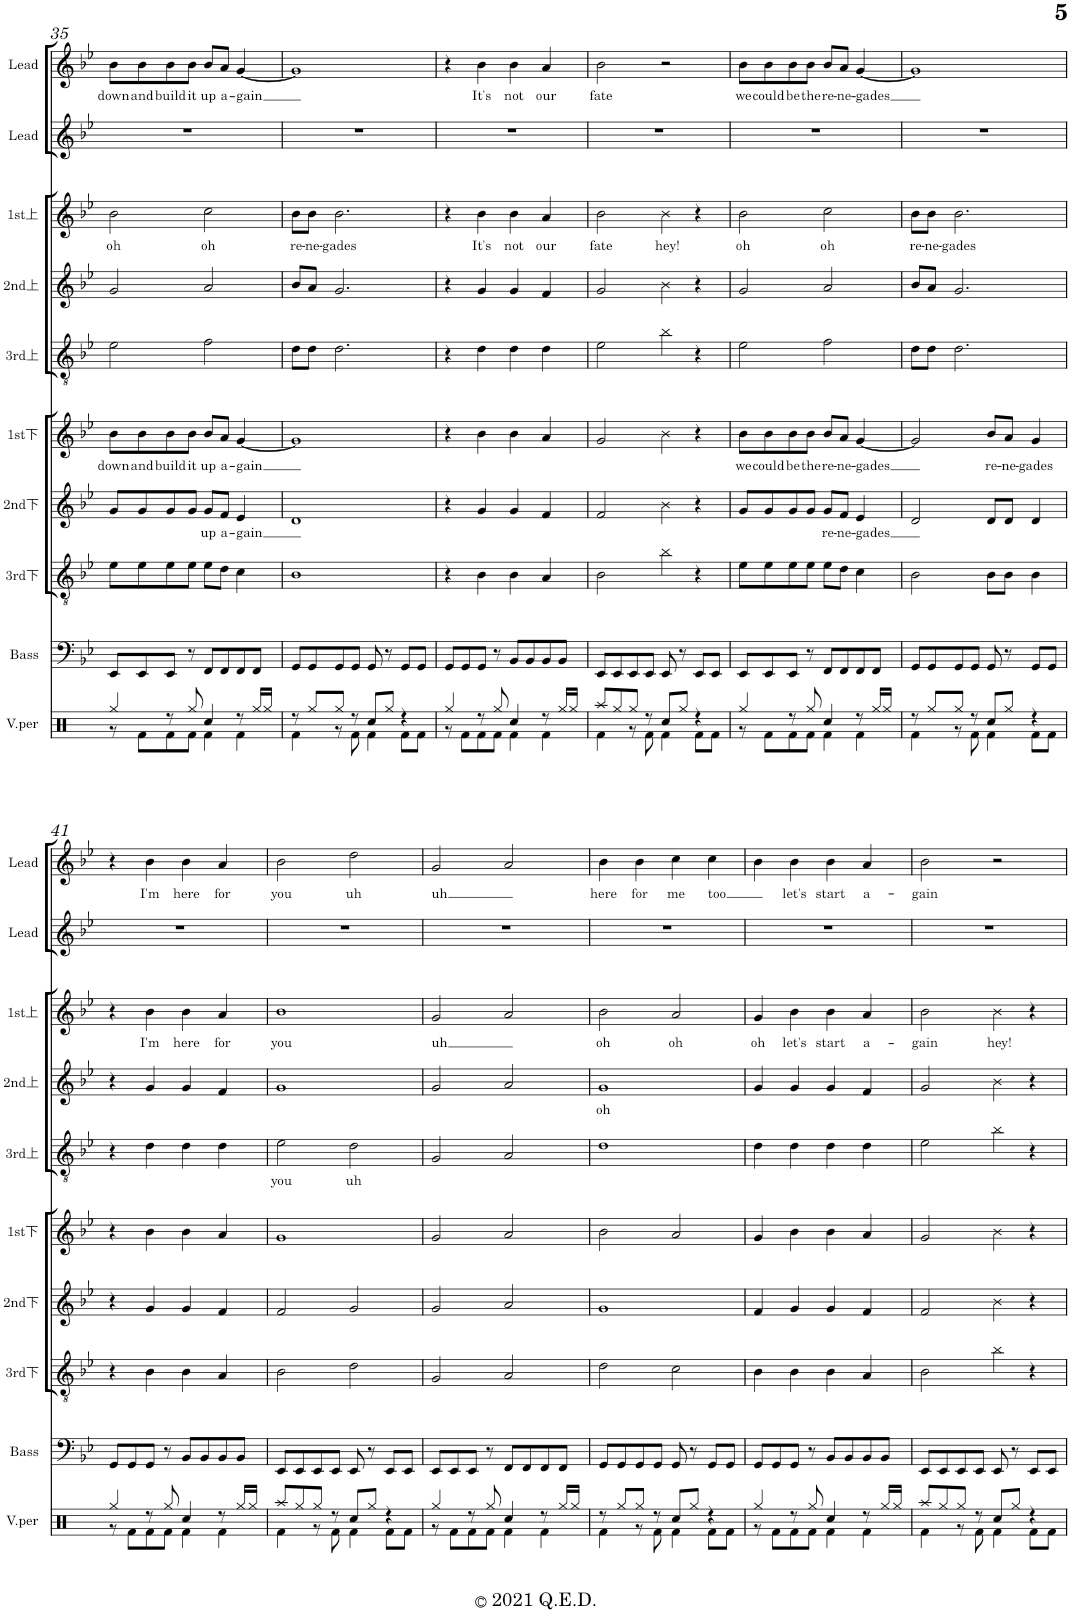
**kern	**kern	**kern	**kern	**text	**kern	**text	**kern	**text	**kern	**text	**kern	**text	**kern	**kern	**text
*part10	*part9	*part8	*part7	*part7	*part6	*part6	*part5	*part5	*part4	*part4	*part3	*part3	*part2	*part1	*part1
*staff10	*staff9	*staff8	*staff7	*staff7	*staff6	*staff6	*staff5	*staff5	*staff4	*staff4	*staff3	*staff3	*staff2	*staff1	*staff1
*I"V. per	*I"Bass	*I"3rd下	*I"2nd下	*	*I"1st下	*	*I"3rd上	*	*I"2nd上	*	*I"1st上	*	*I"Lead	*I"Lead	*
*I'V.per	*I'Bass	*I'3rd下	*I'2nd下	*	*I'1st下	*	*I'3rd上	*	*I'2nd上	*	*I'1st上	*	*I'Lead	*I'Lead	*
!!LO:PB:g=z
*clefX	*clefF4	*clefGv2	*clefG2	*	*clefG2	*	*clefGv2	*	*clefG2	*	*clefG2	*	*clefG2	*clefG2	*
*k[]	*k[b-e-]	*k[b-e-]	*k[b-e-]	*	*k[b-e-]	*	*k[b-e-]	*	*k[b-e-]	*	*k[b-e-]	*	*k[b-e-]	*k[b-e-]	*
*M4/4	*M4/4	*M4/4	*M4/4	*	*M4/4	*	*M4/4	*	*M4/4	*	*M4/4	*	*M4/4	*M4/4	*
=35	=35	=35	=35	=35	=35	=35	=35	=35	=35	=35	=35	=35	=35	=35	=35
*^	*	*	*	*	*	*	*	*	*	*	*	*	*	*	*
!	!	!	!	!	!	!	!LO:LY:b	!	!	!	!	!	!LO:LY:b	!	!	!LO:LY:b
4Rgg/	8r	8EE-/L	8e-\L	8g/L	.	8b-\L	down	2e-\	.	2g/	.	2b-\	oh	1r	8b-\L	down
!	!	!	!	!	!	!	!LO:LY:b	!	!	!	!	!	!	!	!	!LO:LY:b
.	8Rf\L	8EE-/	8e-\	8g/	.	8b-\	and	.	.	.	.	.	.	.	8b-\	and
!	!	!	!	!	!	!	!LO:LY:b	!	!	!	!	!	!	!	!	!LO:LY:b
8r	8Rf\	8EE-/J	8e-\	8g/	.	8b-\	build	.	.	.	.	.	.	.	8b-\	build
!	!	!	!	!	!	!	!LO:LY:b	!	!	!	!	!	!	!	!	!LO:LY:b
8Rgg/	8Rf\J	8r	8e-\J	8g/J	.	8b-\J	it	.	.	.	.	.	.	.	8b-\J	it
!	!	!	!	!	!LO:LY:b	!	!LO:LY:b	!	!	!	!	!	!LO:LY:b	!	!	!LO:LY:b
4Rcc/	4Rf\	8FF/L	8e-\L	8g/L	up	8b-/L	up	2f\	.	2a/	.	2cc\	oh	.	8b-/L	up
!	!	!	!	!	!LO:LY:b	!	!LO:LY:b	!	!	!	!	!	!	!	!	!LO:LY:b
.	.	8FF/	8d\J	8f/J	a-	8a/J	a-	.	.	.	.	.	.	.	8a/J	a-
!	!	!	!	!	!LO:LY:b	!	!LO:LY:b	!	!	!	!	!	!	!	!	!LO:LY:b
8r	4Rf\	8FF/	4c\	4e-/	-gain	[4g/	gain	.	.	.	.	.	.	.	[4g/	-gain
16Rgg/LL	.	8FF/J	.	.	.	.	.	.	.	.	.	.	.	.	.	.
16Rgg/JJ	.	.	.	.	.	.	.	.	.	.	.	.	.	.	.	.
=36	=36	=36	=36	=36	=36	=36	=36	=36	=36	=36	=36	=36	=36	=36	=36	=36
!	!	!	!	!	!	!	!	!	!	!	!	!	!LO:LY:b	!	!	!
8r	4Rf\	8GG/L	1B-	1d	.	1g]	.	8d\L	.	8b-/L	.	8b-\L	re-	1r	1g]	.
!	!	!	!	!	!	!	!	!	!	!	!	!	!LO:LY:b	!	!	!
8Rgg/L	.	8GG/	.	.	.	.	.	8d\J	.	8a/J	.	8b-\J	-ne-	.	.	.
!	!	!	!	!	!	!	!	!	!	!	!	!	!LO:LY:b	!	!	!
8Rgg/J	8r	8GG/	.	.	.	.	.	2.d\	.	2.g/	.	2.b-\	-gades	.	.	.
8r	8Rf\	8GG/J	.	.	.	.	.	.	.	.	.	.	.	.	.	.
8Rcc/L	4Rf\	8GG/	.	.	.	.	.	.	.	.	.	.	.	.	.	.
8Rgg/J	.	8r	.	.	.	.	.	.	.	.	.	.	.	.	.	.
4r	8Rf\L	8GG/L	.	.	.	.	.	.	.	.	.	.	.	.	.	.
.	8Rf\J	8GG/J	.	.	.	.	.	.	.	.	.	.	.	.	.	.
=37	=37	=37	=37	=37	=37	=37	=37	=37	=37	=37	=37	=37	=37	=37	=37	=37
4Rgg/	8r	8GG/L	4r	4r	.	4r	.	4r	.	4r	.	4r	.	1r	4r	.
.	8Rf\L	8GG/	.	.	.	.	.	.	.	.	.	.	.	.	.	.
!	!	!	!	!	!	!	!	!	!	!	!	!	!LO:LY:b	!	!	!LO:LY:b
8r	8Rf\	8GG/J	4B-\	4g/	.	4b-\	.	4d\	.	4g/	.	4b-\	It's	.	4b-\	It's
8Rgg/	8Rf\J	8r	.	.	.	.	.	.	.	.	.	.	.	.	.	.
!	!	!	!	!	!	!	!	!	!	!	!	!	!LO:LY:b	!	!	!LO:LY:b
4Rcc/	4Rf\	8BB-/L	4B-\	4g/	.	4b-\	.	4d\	.	4g/	.	4b-\	not	.	4b-\	not
.	.	8BB-/	.	.	.	.	.	.	.	.	.	.	.	.	.	.
!	!	!	!	!	!	!	!	!	!	!	!	!	!LO:LY:b	!	!	!LO:LY:b
8r	4Rf\	8BB-/	4A/	4f/	.	4a/	.	4d\	.	4f/	.	4a/	our	.	4a/	our
16Rgg/LL	.	8BB-/J	.	.	.	.	.	.	.	.	.	.	.	.	.	.
16Rgg/JJ	.	.	.	.	.	.	.	.	.	.	.	.	.	.	.	.
=38	=38	=38	=38	=38	=38	=38	=38	=38	=38	=38	=38	=38	=38	=38	=38	=38
!	!	!	!	!	!	!	!	!	!	!	!	!	!LO:LY:b	!	!	!LO:LY:b
8Raa/L	4Rf\	8EE-/L	2B-\	2f/	.	2g/	.	2e-\	.	2g/	.	2b-\	fate	1r	2b-\	fate
8Rgg/	.	8EE-/	.	.	.	.	.	.	.	.	.	.	.	.	.	.
8Rgg/J	8r	8EE-/	.	.	.	.	.	.	.	.	.	.	.	.	.	.
8r	8Rf\	8EE-/J	.	.	.	.	.	.	.	.	.	.	.	.	.	.
!	!	!	!	!	!	!	!	!	!	!	!	!	!LO:LY:b	!	!	!
8Rcc/L	4Rf\	8EE-/	4b-\	4b-\	.	4b-\	.	4b-\	.	4b-\	.	4b-\	hey!	.	2r	.
8Rgg/J	.	8r	.	.	.	.	.	.	.	.	.	.	.	.	.	.
4r	8Rf\L	8EE-/L	4r	4r	.	4r	.	4r	.	4r	.	4r	.	.	.	.
.	8Rf\J	8EE-/J	.	.	.	.	.	.	.	.	.	.	.	.	.	.
=39	=39	=39	=39	=39	=39	=39	=39	=39	=39	=39	=39	=39	=39	=39	=39	=39
!	!	!	!	!	!	!	!LO:LY:b	!	!	!	!	!	!LO:LY:b	!	!	!LO:LY:b
4Rgg/	8r	8EE-/L	8e-\L	8g/L	.	8b-\L	we	2e-\	.	2g/	.	2b-\	oh	1r	8b-\L	we
!	!	!	!	!	!	!	!LO:LY:b	!	!	!	!	!	!	!	!	!LO:LY:b
.	8Rf\L	8EE-/	8e-\	8g/	.	8b-\	could	.	.	.	.	.	.	.	8b-\	could
!	!	!	!	!	!	!	!LO:LY:b	!	!	!	!	!	!	!	!	!LO:LY:b
8r	8Rf\	8EE-/J	8e-\	8g/	.	8b-\	be	.	.	.	.	.	.	.	8b-\	be
!	!	!	!	!	!	!	!LO:LY:b	!	!	!	!	!	!	!	!	!LO:LY:b
8Rgg/	8Rf\J	8r	8e-\J	8g/J	.	8b-\J	the	.	.	.	.	.	.	.	8b-\J	the
!	!	!	!	!	!LO:LY:b	!	!LO:LY:b	!	!	!	!	!	!LO:LY:b	!	!	!LO:LY:b
4Rcc/	4Rf\	8FF/L	8e-\L	8g/L	re-	8b-/L	re-	2f\	.	2a/	.	2cc\	oh	.	8b-/L	re-
!	!	!	!	!	!LO:LY:b	!	!LO:LY:b	!	!	!	!	!	!	!	!	!LO:LY:b
.	.	8FF/	8d\J	8f/J	-ne-	8a/J	-ne-	.	.	.	.	.	.	.	8a/J	-ne-
!	!	!	!	!	!LO:LY:b	!	!LO:LY:b	!	!	!	!	!	!	!	!	!LO:LY:b
8r	4Rf\	8FF/	4c\	4e-/	-gades	[4g/	gades	.	.	.	.	.	.	.	[4g/	-gades
16Rgg/LL	.	8FF/J	.	.	.	.	.	.	.	.	.	.	.	.	.	.
16Rgg/JJ	.	.	.	.	.	.	.	.	.	.	.	.	.	.	.	.
=40	=40	=40	=40	=40	=40	=40	=40	=40	=40	=40	=40	=40	=40	=40	=40	=40
!	!	!	!	!	!	!	!	!	!	!	!	!	!LO:LY:b	!	!	!
8r	4Rf\	8GG/L	2B-\	2d/	.	2g/]	.	8d\L	.	8b-/L	.	8b-\L	re-	1r	1g]	.
!	!	!	!	!	!	!	!	!	!	!	!	!	!LO:LY:b	!	!	!
8Rgg/L	.	8GG/	.	.	.	.	.	8d\J	.	8a/J	.	8b-\J	-ne-	.	.	.
!	!	!	!	!	!	!	!	!	!	!	!	!	!LO:LY:b	!	!	!
8Rgg/J	8r	8GG/	.	.	.	.	.	2.d\	.	2.g/	.	2.b-\	-gades	.	.	.
8r	8Rf\	8GG/J	.	.	.	.	.	.	.	.	.	.	.	.	.	.
!	!	!	!	!	!	!	!LO:LY:b	!	!	!	!	!	!	!	!	!
8Rcc/L	4Rf\	8GG/	8B-\L	8d/L	.	8b-/L	re-	.	.	.	.	.	.	.	.	.
!	!	!	!	!	!	!	!LO:LY:b	!	!	!	!	!	!	!	!	!
8Rgg/J	.	8r	8B-\J	8d/J	.	8a/J	-ne-	.	.	.	.	.	.	.	.	.
!	!	!	!	!	!	!	!LO:LY:b	!	!	!	!	!	!	!	!	!
4r	8Rf\L	8GG/L	4B-\	4d/	.	4g/	-gades	.	.	.	.	.	.	.	.	.
.	8Rf\J	8GG/J	.	.	.	.	.	.	.	.	.	.	.	.	.	.
!!LO:LB:g=z
=41	=41	=41	=41	=41	=41	=41	=41	=41	=41	=41	=41	=41	=41	=41	=41	=41
4Rgg/	8r	8GG/L	4r	4r	.	4r	.	4r	.	4r	.	4r	.	1r	4r	.
.	8Rf\L	8GG/	.	.	.	.	.	.	.	.	.	.	.	.	.	.
!	!	!	!	!	!	!	!	!	!	!	!	!	!LO:LY:b	!	!	!LO:LY:b
8r	8Rf\	8GG/J	4B-\	4g/	.	4b-\	.	4d\	.	4g/	.	4b-\	I'm	.	4b-\	I'm
8Rgg/	8Rf\J	8r	.	.	.	.	.	.	.	.	.	.	.	.	.	.
!	!	!	!	!	!	!	!	!	!	!	!	!	!LO:LY:b	!	!	!LO:LY:b
4Rcc/	4Rf\	8BB-/L	4B-\	4g/	.	4b-\	.	4d\	.	4g/	.	4b-\	here	.	4b-\	here
.	.	8BB-/	.	.	.	.	.	.	.	.	.	.	.	.	.	.
!	!	!	!	!	!	!	!	!	!	!	!	!	!LO:LY:b	!	!	!LO:LY:b
8r	4Rf\	8BB-/	4A/	4f/	.	4a/	.	4d\	.	4f/	.	4a/	for	.	4a/	for
16Rgg/LL	.	8BB-/J	.	.	.	.	.	.	.	.	.	.	.	.	.	.
16Rgg/JJ	.	.	.	.	.	.	.	.	.	.	.	.	.	.	.	.
=42	=42	=42	=42	=42	=42	=42	=42	=42	=42	=42	=42	=42	=42	=42	=42	=42
!	!	!	!	!	!	!	!	!	!LO:LY:b	!	!	!	!LO:LY:b	!	!	!LO:LY:b
8Raa/L	4Rf\	8EE-/L	2B-\	2f/	.	1g	.	2e-\	you	1g	.	1b-	you	1r	2b-\	you
8Rgg/	.	8EE-/	.	.	.	.	.	.	.	.	.	.	.	.	.	.
8Rgg/J	8r	8EE-/	.	.	.	.	.	.	.	.	.	.	.	.	.	.
8r	8Rf\	8EE-/J	.	.	.	.	.	.	.	.	.	.	.	.	.	.
!	!	!	!	!	!	!	!	!	!LO:LY:b	!	!	!	!	!	!	!LO:LY:b
8Rcc/L	4Rf\	8EE-/	2d\	2g/	.	.	.	2d\	uh	.	.	.	.	.	2dd\	uh
8Rgg/J	.	8r	.	.	.	.	.	.	.	.	.	.	.	.	.	.
4r	8Rf\L	8EE-/L	.	.	.	.	.	.	.	.	.	.	.	.	.	.
.	8Rf\J	8EE-/J	.	.	.	.	.	.	.	.	.	.	.	.	.	.
=43	=43	=43	=43	=43	=43	=43	=43	=43	=43	=43	=43	=43	=43	=43	=43	=43
!	!	!	!	!	!	!	!	!	!	!	!	!	!LO:LY:b	!	!	!LO:LY:b
4Rgg/	8r	8EE-/L	2G/	2g/	.	2g/	.	2G/	.	2g/	.	2g/	uh	1r	2g/	uh
.	8Rf\L	8EE-/	.	.	.	.	.	.	.	.	.	.	.	.	.	.
8r	8Rf\	8EE-/J	.	.	.	.	.	.	.	.	.	.	.	.	.	.
8Rgg/	8Rf\J	8r	.	.	.	.	.	.	.	.	.	.	.	.	.	.
4Rcc/	4Rf\	8FF/L	2A/	2a/	.	2a/	.	2A/	.	2a/	.	2a/	.	.	2a/	.
.	.	8FF/	.	.	.	.	.	.	.	.	.	.	.	.	.	.
8r	4Rf\	8FF/	.	.	.	.	.	.	.	.	.	.	.	.	.	.
16Rgg/LL	.	8FF/J	.	.	.	.	.	.	.	.	.	.	.	.	.	.
16Rgg/JJ	.	.	.	.	.	.	.	.	.	.	.	.	.	.	.	.
=44	=44	=44	=44	=44	=44	=44	=44	=44	=44	=44	=44	=44	=44	=44	=44	=44
!	!	!	!	!	!	!	!	!	!	!	!LO:LY:b	!	!LO:LY:b	!	!	!LO:LY:b
8r	4Rf\	8GG/L	2d\	1g	.	2b-\	.	1d	.	1g	oh	2b-\	oh	1r	4b-\	here
8Rgg/L	.	8GG/	.	.	.	.	.	.	.	.	.	.	.	.	.	.
!	!	!	!	!	!	!	!	!	!	!	!	!	!	!	!	!LO:LY:b
8Rgg/J	8r	8GG/	.	.	.	.	.	.	.	.	.	.	.	.	4b-\	for
8r	8Rf\	8GG/J	.	.	.	.	.	.	.	.	.	.	.	.	.	.
!	!	!	!	!	!	!	!	!	!	!	!	!	!LO:LY:b	!	!	!LO:LY:b
8Rcc/L	4Rf\	8GG/	2c\	.	.	2a/	.	.	.	.	.	2a/	oh	.	4cc\	me
8Rgg/J	.	8r	.	.	.	.	.	.	.	.	.	.	.	.	.	.
!	!	!	!	!	!	!	!	!	!	!	!	!	!	!	!	!LO:LY:b
4r	8Rf\L	8GG/L	.	.	.	.	.	.	.	.	.	.	.	.	4cc\	too
.	8Rf\J	8GG/J	.	.	.	.	.	.	.	.	.	.	.	.	.	.
=45	=45	=45	=45	=45	=45	=45	=45	=45	=45	=45	=45	=45	=45	=45	=45	=45
!	!	!	!	!	!	!	!	!	!	!	!	!	!LO:LY:b	!	!	!
4Rgg/	8r	8GG/L	4B-\	4f/	.	4g/	.	4d\	.	4g/	.	4g/	oh	1r	4b-\	.
.	8Rf\L	8GG/	.	.	.	.	.	.	.	.	.	.	.	.	.	.
!	!	!	!	!	!	!	!	!	!	!	!	!	!LO:LY:b	!	!	!LO:LY:b
8r	8Rf\	8GG/J	4B-\	4g/	.	4b-\	.	4d\	.	4g/	.	4b-\	let's	.	4b-\	let's
8Rgg/	8Rf\J	8r	.	.	.	.	.	.	.	.	.	.	.	.	.	.
!	!	!	!	!	!	!	!	!	!	!	!	!	!LO:LY:b	!	!	!LO:LY:b
4Rcc/	4Rf\	8BB-/L	4B-\	4g/	.	4b-\	.	4d\	.	4g/	.	4b-\	start	.	4b-\	start
.	.	8BB-/	.	.	.	.	.	.	.	.	.	.	.	.	.	.
!	!	!	!	!	!	!	!	!	!	!	!	!	!LO:LY:b	!	!	!LO:LY:b
8r	4Rf\	8BB-/	4A/	4f/	.	4a/	.	4d\	.	4f/	.	4a/	a-	.	4a/	a-
16Rgg/LL	.	8BB-/J	.	.	.	.	.	.	.	.	.	.	.	.	.	.
16Rgg/JJ	.	.	.	.	.	.	.	.	.	.	.	.	.	.	.	.
=46	=46	=46	=46	=46	=46	=46	=46	=46	=46	=46	=46	=46	=46	=46	=46	=46
!	!	!	!	!	!	!	!	!	!	!	!	!	!LO:LY:b	!	!	!LO:LY:b
8Raa/L	4Rf\	8EE-/L	2B-\	2f/	.	2g/	.	2e-\	.	2g/	.	2b-\	-gain	1r	2b-\	-gain
8Rgg/	.	8EE-/	.	.	.	.	.	.	.	.	.	.	.	.	.	.
8Rgg/J	8r	8EE-/	.	.	.	.	.	.	.	.	.	.	.	.	.	.
8r	8Rf\	8EE-/J	.	.	.	.	.	.	.	.	.	.	.	.	.	.
!	!	!	!	!	!	!	!	!	!	!	!	!	!LO:LY:b	!	!	!
8Rcc/L	4Rf\	8EE-/	4b-\	4b-\	.	4b-\	.	4b-\	.	4b-\	.	4b-\	hey!	.	2r	.
8Rgg/J	.	8r	.	.	.	.	.	.	.	.	.	.	.	.	.	.
4r	8Rf\L	8EE-/L	4r	4r	.	4r	.	4r	.	4r	.	4r	.	.	.	.
.	8Rf\J	8EE-/J	.	.	.	.	.	.	.	.	.	.	.	.	.	.
*v	*v	*	*	*	*	*	*	*	*	*	*	*	*	*	*	*
=	=	=	=	=	=	=	=	=	=	=	=	=	=	=	=
*-	*-	*-	*-	*-	*-	*-	*-	*-	*-	*-	*-	*-	*-	*-	*-
